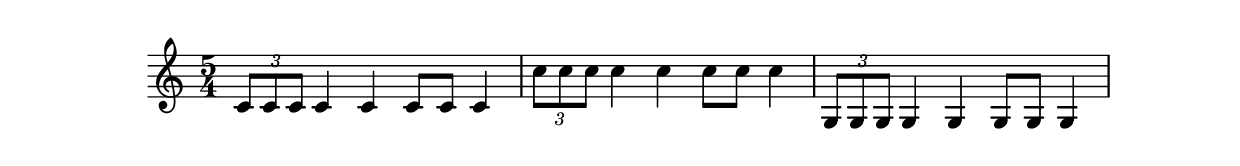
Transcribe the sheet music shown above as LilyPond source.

\version "2.15.27"

\header {
  lsrtags = "pitches, real-music, really-cool, scheme-language"

  texidoc = "
In music that contains many occurrences of the same sequence of notes
at different pitches, the following music function may prove useful.
It takes a note, of which only the pitch is used.   This example
creates the rhythm used throughout Mars, from Gustav Holst's The
Planets.

"
  doctitle = "Creating a sequence of notes on various pitches"
}

rhythm =
#(define-music-function (parser location p) (ly:pitch?)
   "Make the rhythm in Mars (the Planets) at the given pitch"
  #{ \times 2/3 { $p 8 $p $p } $p 4 $p $p 8 $p $p 4 #})

\new Staff {
  \time 5/4
  \rhythm c'
  \rhythm c''
  \rhythm g
}
